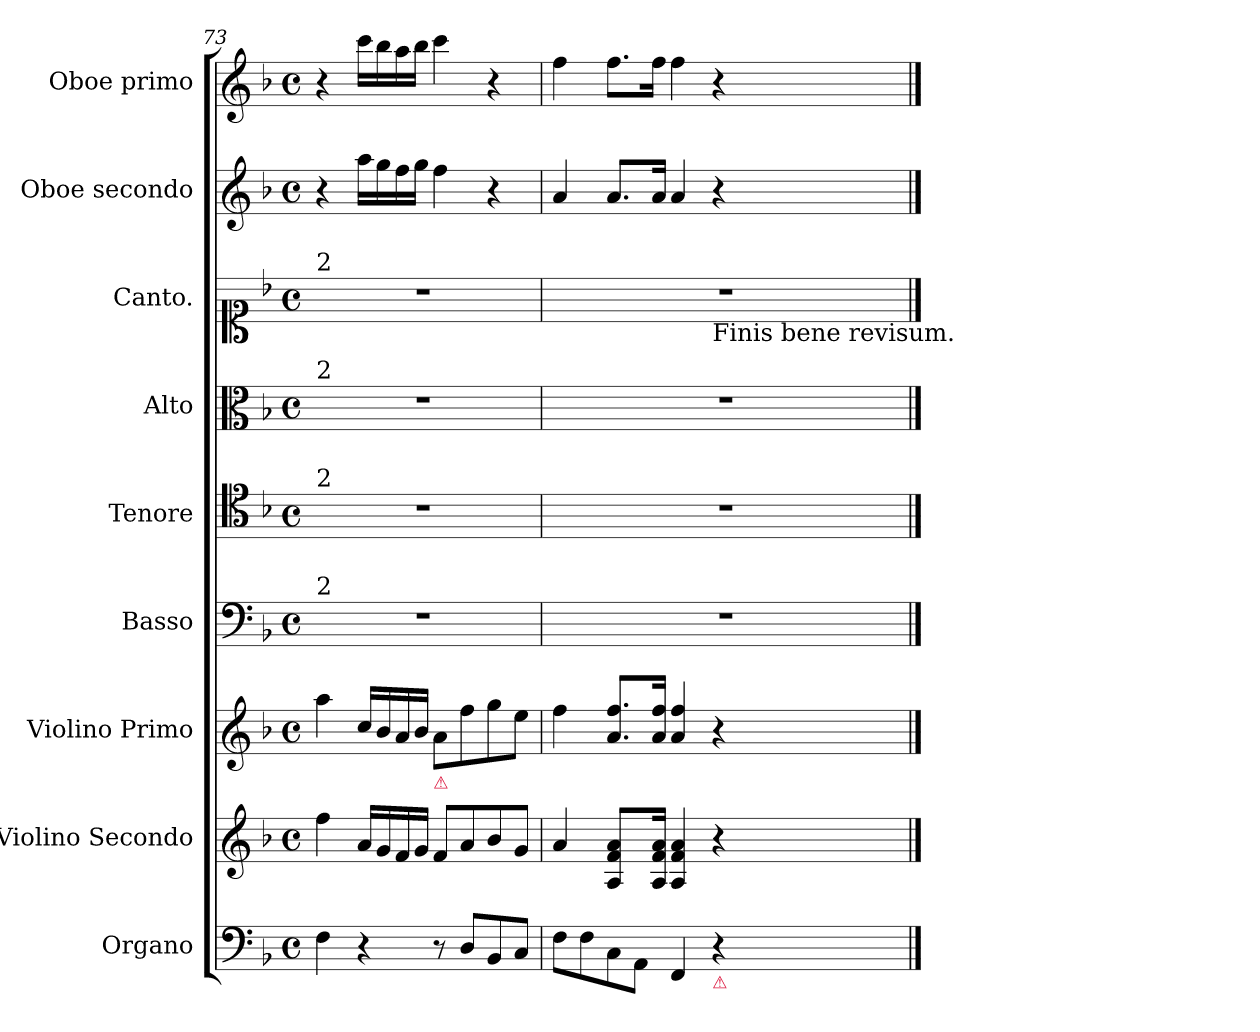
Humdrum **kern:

**kern	**kern	**kern	**kern	**kern	**kern	**kern	**kern	**kern
*part9	*part8	*part7	*part6	*part5	*part4	*part3	*part2	*part1
*staff9	*staff8	*staff7	*staff6	*staff5	*staff4	*staff3	*staff2	*staff1
*I"Organo	*I"Violino Secondo	*I"Violino Primo	*I"Basso	*I"Tenore	*I"Alto	*I"Canto.	*I"Oboe secondo	*I"Oboe primo
*I'Org	*	*I'Vn I	*I'B	*I'T	*I'A	*I'C	*	*I'Ob I
*clefF4	*clefG2	*clefG2	*clefF4	*clefC4	*clefC3	*clefC1	*clefG2	*clefG2
*k[b-]	*k[b-]	*k[b-]	*k[b-]	*k[b-]	*k[b-]	*k[b-]	*k[b-]	*k[b-]
*F:	*F:	*F:	*F:	*F:	*F:	*F:	*F:	*F:
*M4/4	*M4/4	*M4/4	*M4/4	*M4/4	*M4/4	*M4/4	*M4/4	*M4/4
*met(c)	*met(c)	*met(c)	*met(c)	*met(c)	*met(c)	*met(c)	*met(c)	*met(c)
=73	=73	=73	=73	=73	=73	=73	=73	=73
!	!	!	!	!	!	!LO:TX:a:t=2	!	!
!	!	!	!	!	!LO:TX:a:t=2	!	!	!
!	!	!	!	!LO:TX:a:t=2	!	!	!	!
!	!	!	!LO:TX:a:t=2	!	!	!	!	!
4F\	4ff\	4aa\	1r	1r	1r	1r	4r	4r
4r	16a/LL	16cc/LL	.	.	.	.	16aa\LL	16ccc\LL
.	16g/	16b-/	.	.	.	.	16gg\	16bb-\
.	16f/	16a/	.	.	.	.	16ff\	16aa\
.	16g/JJ	16b-/JJ	.	.	.	.	16gg\JJ	16bb-\JJ
!	!	!LO:TX:b:color=crimson:t=⚠	!	!	!	!	!	!
8r	8f/L	8a/L	.	.	.	.	4ff\	4ccc\
8D/L	8a/	8ff\	.	.	.	.	.	.
8BB-/	8b-/	8gg\	.	.	.	.	4r	4r
8C/J	8g/J	8ee\J	.	.	.	.	.	.
=74	=74	=74	=74	=74	=74	=74	=74	=74
*	*	*	*	*	*	*^	*	*
8F\L	4a/	4ff\	1r	1r	1r	1r	2.ryy	4a/	4ff\
8F\	.	.	.	.	.	.	.	.	.
!	!LO:N:vis=8	!	!	!	!	!	!	!	!
8C\	8.A/ 8.f/ 8.a/L	8.a/ 8.ff/L	.	.	.	.	.	8.a/L	8.ff\L
8AA\J	.	.	.	.	.	.	.	.	.
.	16A/ 16f/ 16a/Jk	16a/ 16ff/Jk	.	.	.	.	.	16a/Jk	16ff\Jk
4FF/	4A/ 4f/ 4a/	4a/ 4ff/	.	.	.	.	.	4a/	4ff\
!	!	!	!	!	!	!	!LO:TX:b:t=Finis bene revisum.	!	!
!LO:TX:b:color=crimson:t=⚠	!	!	!	!	!	!	!	!	!
4r	4r	4r	.	.	.	.	4ryy	4r	4r
*	*	*	*	*	*	*v	*v	*	*
==	==	==	==	==	==	==	==	==
*-	*-	*-	*-	*-	*-	*-	*-	*-
